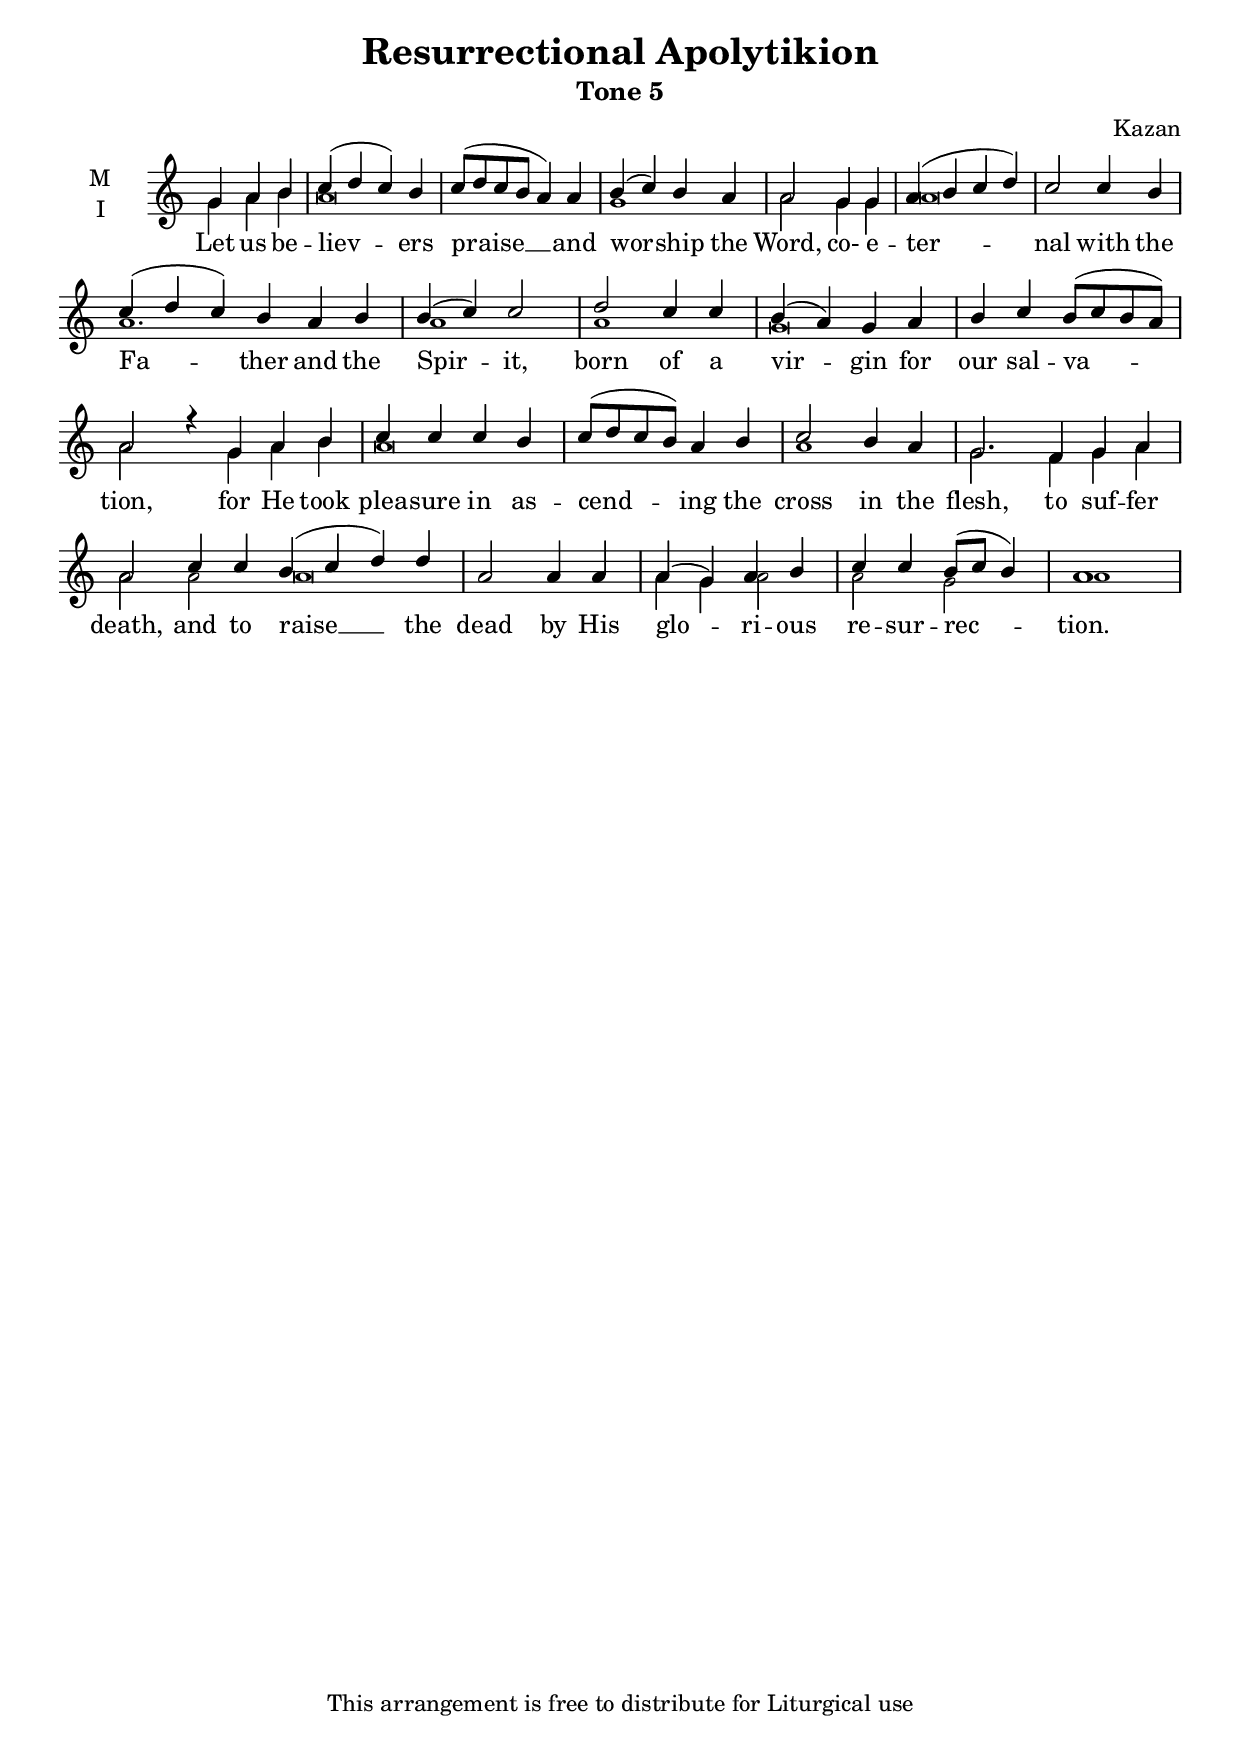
\version "2.18.2"

\header {
  title = "Resurrectional Apolytikion"
  subtitle = "Tone 5"
  subsubtitle = ""
  composer = "Kazan"
  arranger = ""
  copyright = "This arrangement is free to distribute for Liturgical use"
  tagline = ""
}
\version "2.18.2"

fourbm=\set Timing.measureLength = #(ly:make-moment 4/4)
sixbm= \set Timing.measureLength = #(ly:make-moment 6/4)

global = {
  \time 4/4 % Starts with
  \key c \major
}

lyricText = \lyricmode {
  Let us be -- liev -- ers praise __ and wor -- ship the Word,
  co- e -- ter -- nal with the Fa -- ther and the Spir -- it,
  born of a vir -- gin for our sal -- va -- tion,
  for He took plea -- sure in as -- cend -- ing the cross in the flesh,
  to suf -- fer death,
  and to raise __ the dead by His glo -- ri -- ous re -- sur -- rec -- tion.
}

melody = \relative g' {
  \global % Leave these here for key to display
  \partial 2. g4 a b | c( d c) b | c8( d c b a4) a | b( c) b a | a2
  g4 g a( b c d) c2 c4 b \sixbm c( d c) b a b \fourbm b( c) c2
  d2 c4 c b4( a) g a b c b8( c b a) a2 r4
  \partial 2. g4 a b c c c b c8( d c b) a4 b c2 b4 a g2.
  \sixbm f4 g a a2 c4 c \fourbm b( c d) d a2 a4 a a( g) a b c c b8( c b4) a1
}

ison = \relative g' {
  \global % Leave these here for key to
  \tiny
  \partial 2. g4 a b a\breve g1 a2
  g4 g a\breve a1. a1
  a1 g\breve a2 s4
  g4 a b a\breve a1 g2.
  f4 g a a2
  a2 a\breve a4 g a2 a g a1
}

\score {
  \new ChoirStaff <<
    \new Staff \with {
      midiInstrument = "choir aahs"
      instrumentName = \markup \center-column { M I }
    } <<
      \new Voice = "melody" { \voiceOne \melody }
      \new Voice = "ison" { \voiceTwo \ison }
    >>
    \new Lyrics \with {
      \override VerticalAxisGroup #'staff-affinity = #CENTER
    } \lyricsto "melody" \lyricText

  >>
  \layout {
    \context {
      \Staff
      \remove "Time_signature_engraver"
    }
    \context {
      \Score
      \omit BarNumber
    }
  }
  \midi { \tempo 4 = 200
          \context {
            \Voice
            \remove "Dynamic_performer"
    }
  }
}

